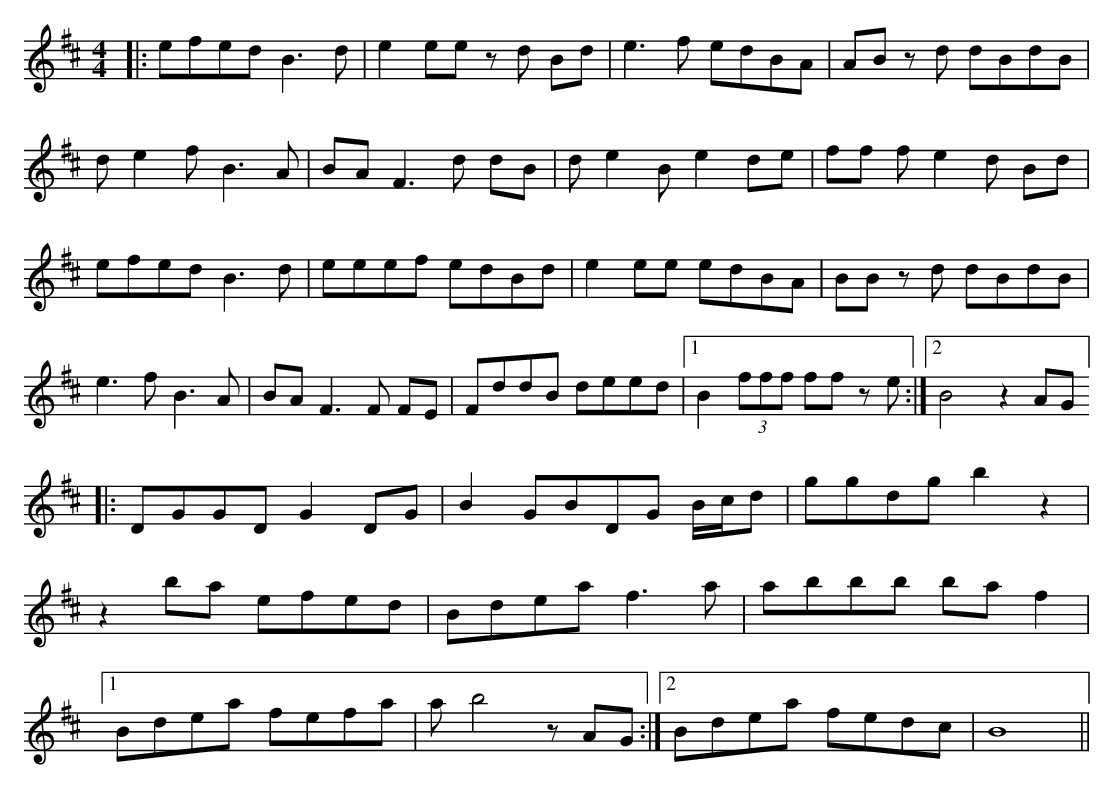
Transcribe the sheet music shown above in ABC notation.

X:1
M:4/4
K:D
|:efed B3 d|e2 ee z d Bd|e3 f edBA|AB z d dBdB|
d e2 f B3 A|BA F3 d dB|d e2 B e2 de|ff f e2 d Bd|
efed B3 d|eeef edBd|e2 ee edBA|BB z d dBdB|
e3 f B3 A|BA F3 F FE|FddB deed|1 B2 (3 fff ff z e:|2 B4 z2 AG]
|:DGGD G2 DG|B2 GBDG B/c/d|ggdg b2 z2|
z2 ba efed|Bdea f3 a|abbb ba f2|
[1 Bdea fefa|a b4 z AG:|2 Bdea fedc|B8||
